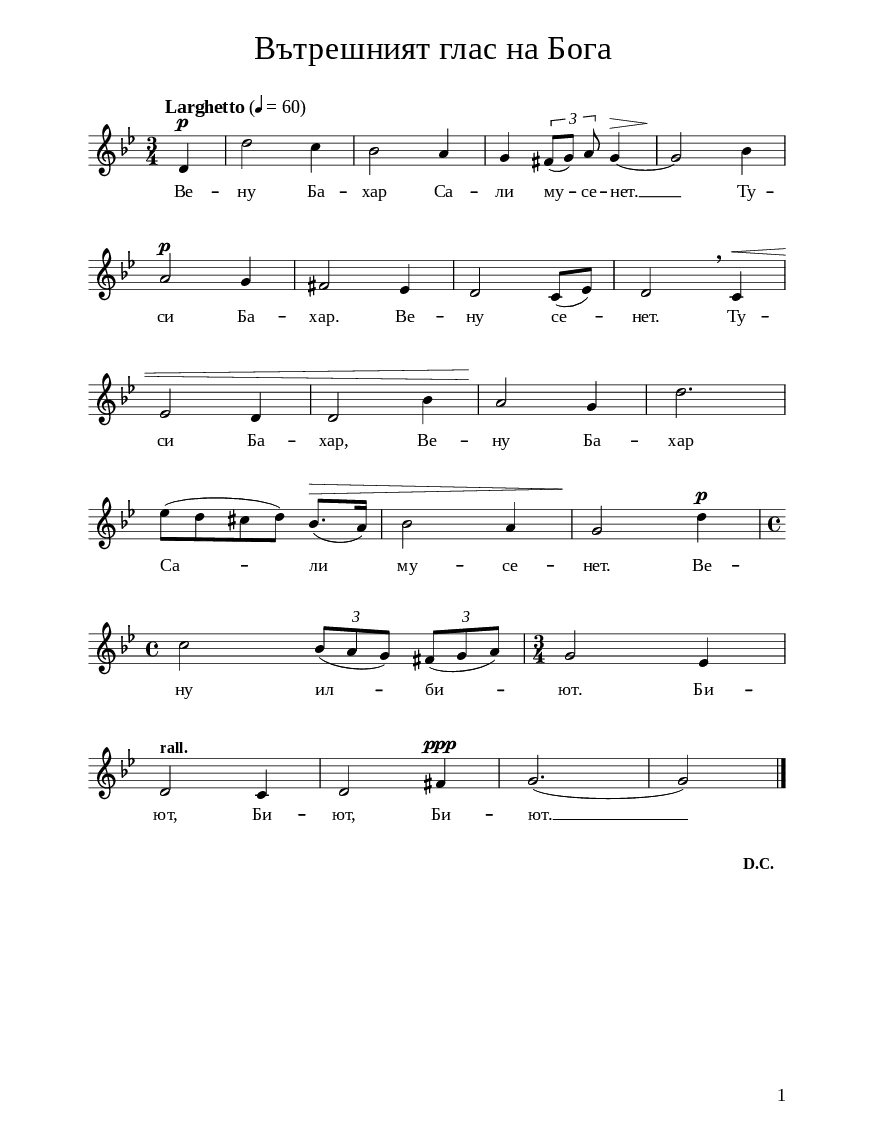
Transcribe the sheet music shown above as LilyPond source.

\version "2.24.2"

% include paper part and global functions
\include "include/globals.ily"

\bookpart {
  \label #'ref200
  \tocItem \markup "Вътрешният глас на Бога"
  \include "include/bookpart-paper.ily"
  \score {
    \include "include/score-layout.ily"

    \new Voice \relative c' {
      \clef treble
      \key g \minor
      \time 3/4
      \tempoFunc "Larghetto" 4 "60"
      \autoBeamOff

      \partial 4
      d4^\p | % 2
      d'2 c4 | % 3
      bes2 a4 | % 4
      g4 \times 2/3 {
        fis8 ( [g8] ) a8
      }
      g4^\> ~ | % 5
      g2 \! bes4 \break | % 6
      a2^\p g4 | % 7
      fis2 es4 | % 8
      d2 c8 ( [es8] ) | % 9
      d2 \breathe  c4^\< \break
      es2 d4 | % 11
      d2 bes'4 | % 12
      a2 \!  g4 | % 13
      d'2. \break | % 14
      es8 ( [d8 cis8 d8] )  bes8.^\>  ( [a16] ) | % 15
      bes2 a4 | % 16
      g2 \! d'4^\p \break | % 17
      \time 4/4  c2
      \times 2/3  {
        bes8 [( a8 g8 )]
      }
      \times 2/3  {
        fis8 ( [g8 a8] )
      }
      | % 18
      \time 3/4  g2 es4 \break | % 19
      d2^\markup{ \bold {rall.} } c4 |
      d2 fis4^\ppp | % 21
      g2. ( | % 22
      g2 )\bar "|."
    }

    \addlyrics {
      Ве -- ну Ба
      -- хар Са -- ли му -- се -- нет. __ Ту -- си Ба --
      хар. Ве -- ну се -- нет. Ту -- си Ба -- хар, Ве
      -- ну Ба -- хар Са -- ли му -- се -- нет. Ве --
      ну ил -- би -- ют. Би -- ют, Би -- ют, Би -- ют. __}

      \header {
        title = \titleFunc "Вътрешният глас на Бога " "Vătrešnijat glas na Boga"

      }

      \midi{}

    } % score

    \markup \dc-one "D.C."


  } % bookpart

  % Più mosso
  %
